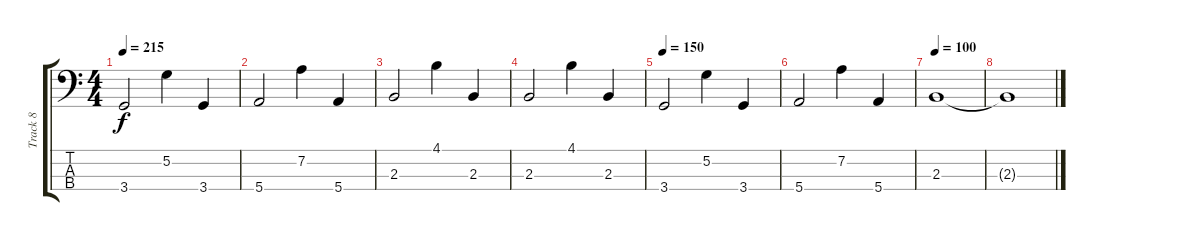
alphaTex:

\track ("Track 8" "Track 8") {instrument electricbassfinger}
\staff {score tabs}
\tuning (G2 D2 A1 E1) {hide}
\ts (4 4)
\tempo 215
\clef f4
\ks c
3.4.2{dy f} 5.2.4 3.4.4 |
5.4.2 7.2.4 5.4.4 |
2.3.2 4.1.4 2.3.4 |
2.3.2 4.1.4 2.3.4 |
\tempo 150
3.4.2 5.2.4 3.4.4 |
5.4.2 7.2.4 5.4.4 |
\tempo 100
2.3.1 |
2.3{t}.1
